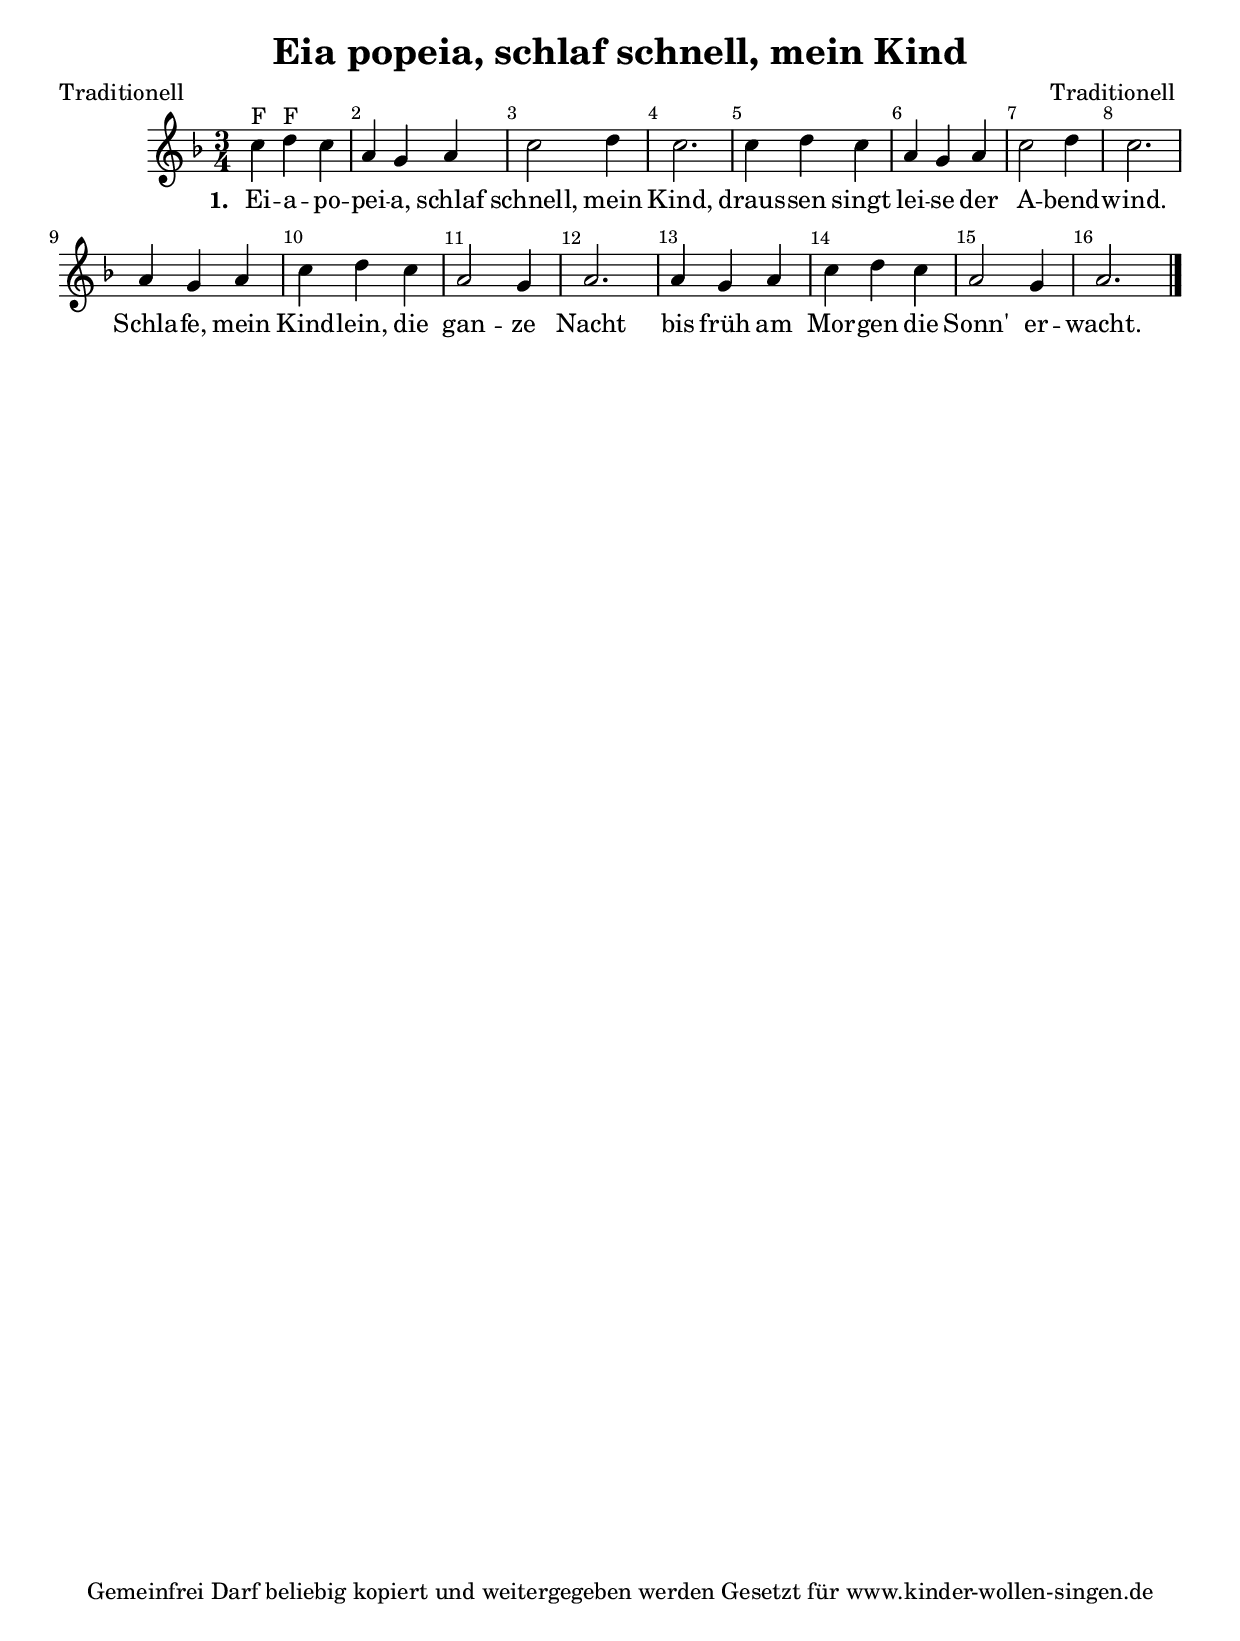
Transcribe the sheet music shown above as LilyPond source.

%=============================================
%   created by MuseScore Version: 0.9.6.3
%          Sonntag, 20. Februar 2011
%=============================================

\version "2.12.0"



#(set-default-paper-size "a4")

\paper {
  line-width    = 190\mm
  left-margin   = 10\mm
  top-margin    = 10\mm
  bottom-margin = 20\mm
  %%indent = 0 \mm 
  %%set to ##t if your score is less than one page: 
  ragged-last-bottom = ##t 
  ragged-bottom = ##f  
  %% in orchestral scores you probably want the two bold slashes 
  %% separating the systems: so uncomment the following line: 
  %% system-separator-markup = \slashSeparator 
  }

\header {
    title = "Eia popeia, schlaf schnell, mein Kind"
    composer = "Traditionell "
    poet = "Traditionell"
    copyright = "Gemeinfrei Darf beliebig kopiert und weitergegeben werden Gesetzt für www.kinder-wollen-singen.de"
    }

AvoiceAA = \relative c'{
    \set Staff.instrumentName = #""
    \set Staff.shortInstrumentName = #""
    \clef treble
    %staffkeysig
    \key f \major 
    %barkeysig: 
    \key f \major 
    %bartimesig: 
    \time 3/4 
    c'4 d c      | % 1
    a g a      | % 2
    c2 d4      | % 3
    c2.      | % 4
    c4 d c      | % 5
    a g a      | % 6
    c2 d4      | % 7
    c2.      | % 8
    a4 g a      | % 9
    c d c      | % 10
    a2 g4      | % 11
    a2.      | % 12
    a4 g a      | % 13
    c d c      | % 14
    a2 g4      | % 15
    a2. \bar "|."\bar "|." 
}% end of last bar in partorvoice

      ApartAverseA = \lyricmode { \set stanza = " 1. " Ei -- a -- po -- pei -- a,  schlaf schnell, mein Kind, draus -- sen  singt lei -- se  der A -- bend -- wind.  Schla -- fe,  mein Kind -- lein,  die gan -- ze  Nacht bis früh am Mor -- gen  die Sonn' er -- wacht.  }
theChords = \chordmode { 
    f4 f4 }%%end of chordlist 


\score { 
    << 
    \new ChordNames { \theChords } 
        \context Staff = ApartA << 
            \context Voice = AvoiceAA \AvoiceAA
        >>

         \context Lyrics = ApartAverseA\lyricsto AvoiceAA  \ApartAverseA



      \set Score.skipBars = ##t
      %%\set Score.melismaBusyProperties = #'()
      \override Score.BarNumber #'break-visibility = #end-of-line-invisible %%every bar is numbered.!!!
      %% remove previous line to get barnumbers only at beginning of system.
       #(set-accidental-style 'modern-cautionary)
      \set Score.markFormatter = #format-mark-box-letters %%boxed rehearsal-marks
       \override Score.TimeSignature #'style = #'() %%makes timesigs always numerical
      %% remove previous line to get cut-time/alla breve or common time 
      \set Score.pedalSustainStyle = #'mixed 
       %% make spanners comprise the note it end on, so that there is no doubt that this note is included.
       \override Score.TrillSpanner #'(bound-details right padding) = #-2
      \override Score.TextSpanner #'(bound-details right padding) = #-1
      %% Lilypond's normal textspanners are too weak:  
      \override Score.TextSpanner #'dash-period = #1
      \override Score.TextSpanner #'dash-fraction = #0.5
      %% lilypond chordname font, like mscore jazzfont, is both far too big and extremely ugly (olagunde@start.no):
      \override Score.ChordName #'font-family = #'roman 
      \override Score.ChordName #'font-size =#0 
      %% In my experience the normal thing in printed scores is maj7 and not the triangle. (olagunde):
      \set Score.majorSevenSymbol = \markup {maj7}
  >>

  %% Boosey and Hawkes, and Peters, have barlines spanning all staff-groups in a score,
  %% Eulenburg and Philharmonia, like Lilypond, have no barlines between staffgroups.
  %% If you want the Eulenburg/Lilypond style, comment out the following line:
  \layout {\context {\Score \consists Span_bar_engraver}}
}%% end of score-block 

#(set-global-staff-size 20)
